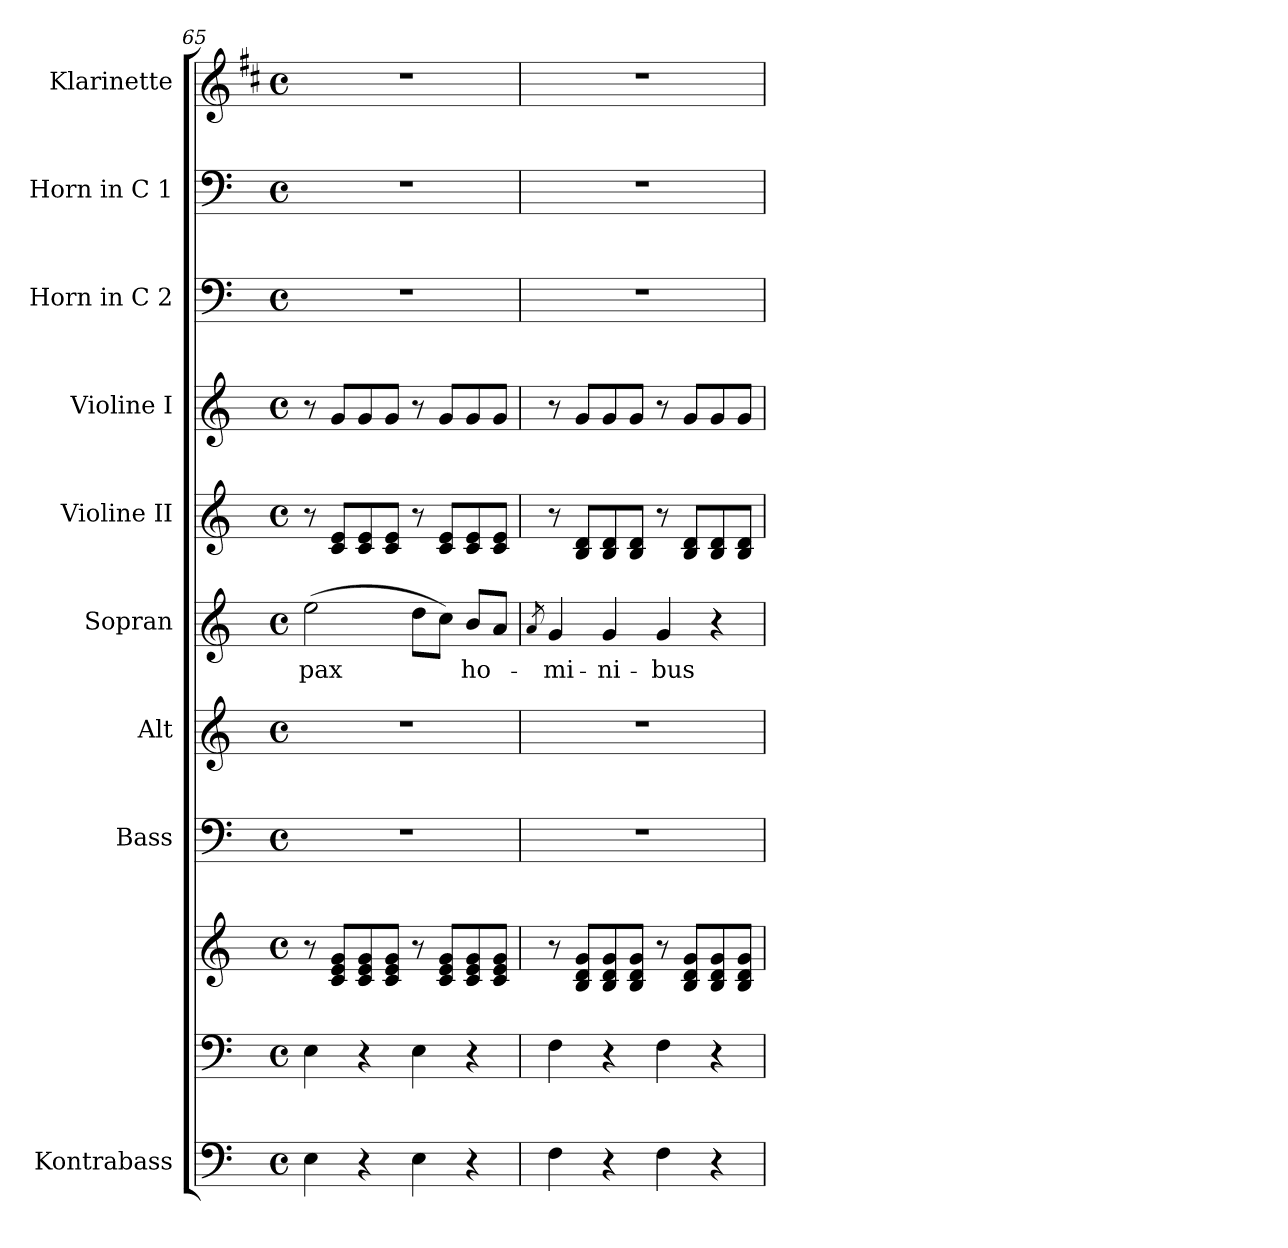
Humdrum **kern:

**kern	**kern	**kern	**kern	**kern	**kern	**text	**kern	**kern	**kern	**kern	**kern
*part10	*part9	*part9	*part8	*part7	*part6	*part6	*part5	*part4	*part3	*part2	*part1
*staff11	*staff10	*staff9	*staff8	*staff7	*staff6	*staff6	*staff5	*staff4	*staff3	*staff2	*staff1
*I"Kontrabass	*	*	*I"Bass	*I"Alt	*I"Sopran	*	*I"Violine II	*I"Violine I	*I"Horn in C 2	*I"Horn in C 1	*I"Klarinette
*I'Kb.	*	*	*I'B.	*I'A.	*I'S.	*	*I'Vl. II	*I'Vl. I	*I'Horn 2	*I'Horn 1	*I'Kl.
!!LO:PB:g=z
*clefF4	*clefF4	*clefG2	*clefF4	*clefG2	*clefG2	*	*clefG2	*clefG2	*clefF4	*clefF4	*clefG2
*ITrd7c12	*	*	*	*	*	*	*	*	*	*	*ITrd1c2
*k[]	*k[]	*k[]	*k[]	*k[]	*k[]	*	*k[]	*k[]	*k[]	*k[]	*k[]
*C:	*C:	*C:	*C:	*C:	*C:	*	*C:	*C:	*C:	*C:	*C:
*M4/4	*M4/4	*M4/4	*M4/4	*M4/4	*M4/4	*	*M4/4	*M4/4	*M4/4	*M4/4	*M4/4
*met(c)	*met(c)	*met(c)	*met(c)	*met(c)	*met(c)	*	*met(c)	*met(c)	*met(c)	*met(c)	*met(c)
=65	=65	=65	=65	=65	=65	=65	=65	=65	=65	=65	=65
!	!	!	!	!	!	!LO:LY:b	!	!	!	!	!
4EE\	4E\	8r	1r	1r	(>2ee\	pax	8r	8r	1r	1r	1r
.	.	8c/ 8e/ 8g/L	.	.	.	.	8c/ 8e/L	8g/L	.	.	.
4r	4r	8c/ 8e/ 8g/	.	.	.	.	8c/ 8e/	8g/	.	.	.
.	.	8c/ 8e/ 8g/J	.	.	.	.	8c/ 8e/J	8g/J	.	.	.
4EE\	4E\	8r	.	.	8dd\L	.	8r	8r	.	.	.
.	.	8c/ 8e/ 8g/L	.	.	8cc\J)	.	8c/ 8e/L	8g/L	.	.	.
!	!	!	!	!	!	!LO:LY:b	!	!	!	!	!
4r	4r	8c/ 8e/ 8g/	.	.	8b/L	ho-	8c/ 8e/	8g/	.	.	.
.	.	8c/ 8e/ 8g/J	.	.	8a/J	.	8c/ 8e/J	8g/J	.	.	.
=66	=66	=66	=66	=66	=66	=66	=66	=66	=66	=66	=66
.	.	.	.	.	8qa/	.	.	.	.	.	.
!	!	!	!	!	!	!LO:LY:b	!	!	!	!	!
4FF\	4F\	8r	1r	1r	4g/	-mi-	8r	8r	1r	1r	1r
.	.	8B/ 8d/ 8g/L	.	.	.	.	8B/ 8d/L	8g/L	.	.	.
!	!	!	!	!	!	!LO:LY:b	!	!	!	!	!
4r	4r	8B/ 8d/ 8g/	.	.	4g/	-ni-	8B/ 8d/	8g/	.	.	.
.	.	8B/ 8d/ 8g/J	.	.	.	.	8B/ 8d/J	8g/J	.	.	.
!	!	!	!	!	!	!LO:LY:b	!	!	!	!	!
4FF\	4F\	8r	.	.	4g/	-bus	8r	8r	.	.	.
.	.	8B/ 8d/ 8g/L	.	.	.	.	8B/ 8d/L	8g/L	.	.	.
4r	4r	8B/ 8d/ 8g/	.	.	4r	.	8B/ 8d/	8g/	.	.	.
.	.	8B/ 8d/ 8g/J	.	.	.	.	8B/ 8d/J	8g/J	.	.	.
=	=	=	=	=	=	=	=	=	=	=	=
*-	*-	*-	*-	*-	*-	*-	*-	*-	*-	*-	*-
